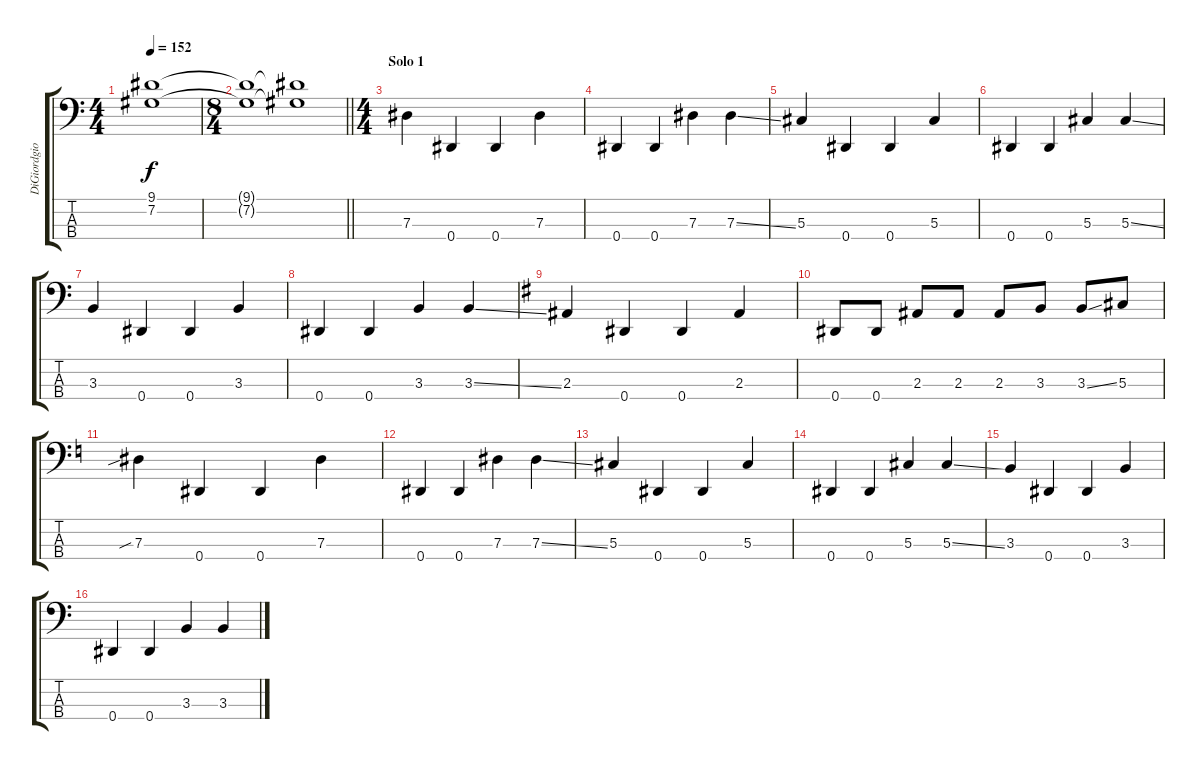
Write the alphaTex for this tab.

\track ("DiGiordgio" "DiGiordgio") {instrument slapbass2}
\staff {score tabs}
\tuning (Gb2 Db2 Ab1 Eb1) {hide}
\ts (4 4)
\section ("" "")
\tempo 152
\clef f4
\ks c
(9.1{t} 7.2{t}).1{dy f} |
\ts (8 4)
\barLineRight lightlight
(9.1{t} 7.2{t}).1 (9.1{t} 7.2{t}).1 |
\ts (4 4)
\section ("" "Solo 1")
7.3.4 0.4.4 0.4.4 7.3.4 |
0.4.4 0.4.4 7.3.4 7.3{ss}.4 |
5.3.4 0.4.4 0.4.4 5.3.4 |
0.4.4 0.4.4 5.3.4 5.3{ss}.4 |
3.3.4 0.4.4 0.4.4 3.3.4 |
0.4.4 0.4.4 3.3.4 3.3{ss}.4 |
\ks g
2.3.4 0.4.4 0.4.4 2.3.4 |
0.4.8 0.4.8 2.3.8 2.3.8 2.3.8 3.3.8 3.3{ss}.8 5.3.8 |
\ks c
7.3{sib}.4 0.4.4 0.4.4 7.3.4 |
0.4.4 0.4.4 7.3.4 7.3{ss}.4 |
5.3.4 0.4.4 0.4.4 5.3.4 |
0.4.4 0.4.4 5.3.4 5.3{ss}.4 |
3.3.4 0.4.4 0.4.4 3.3.4 |
0.4.4 0.4.4 3.3.4 3.3{ss}.4
